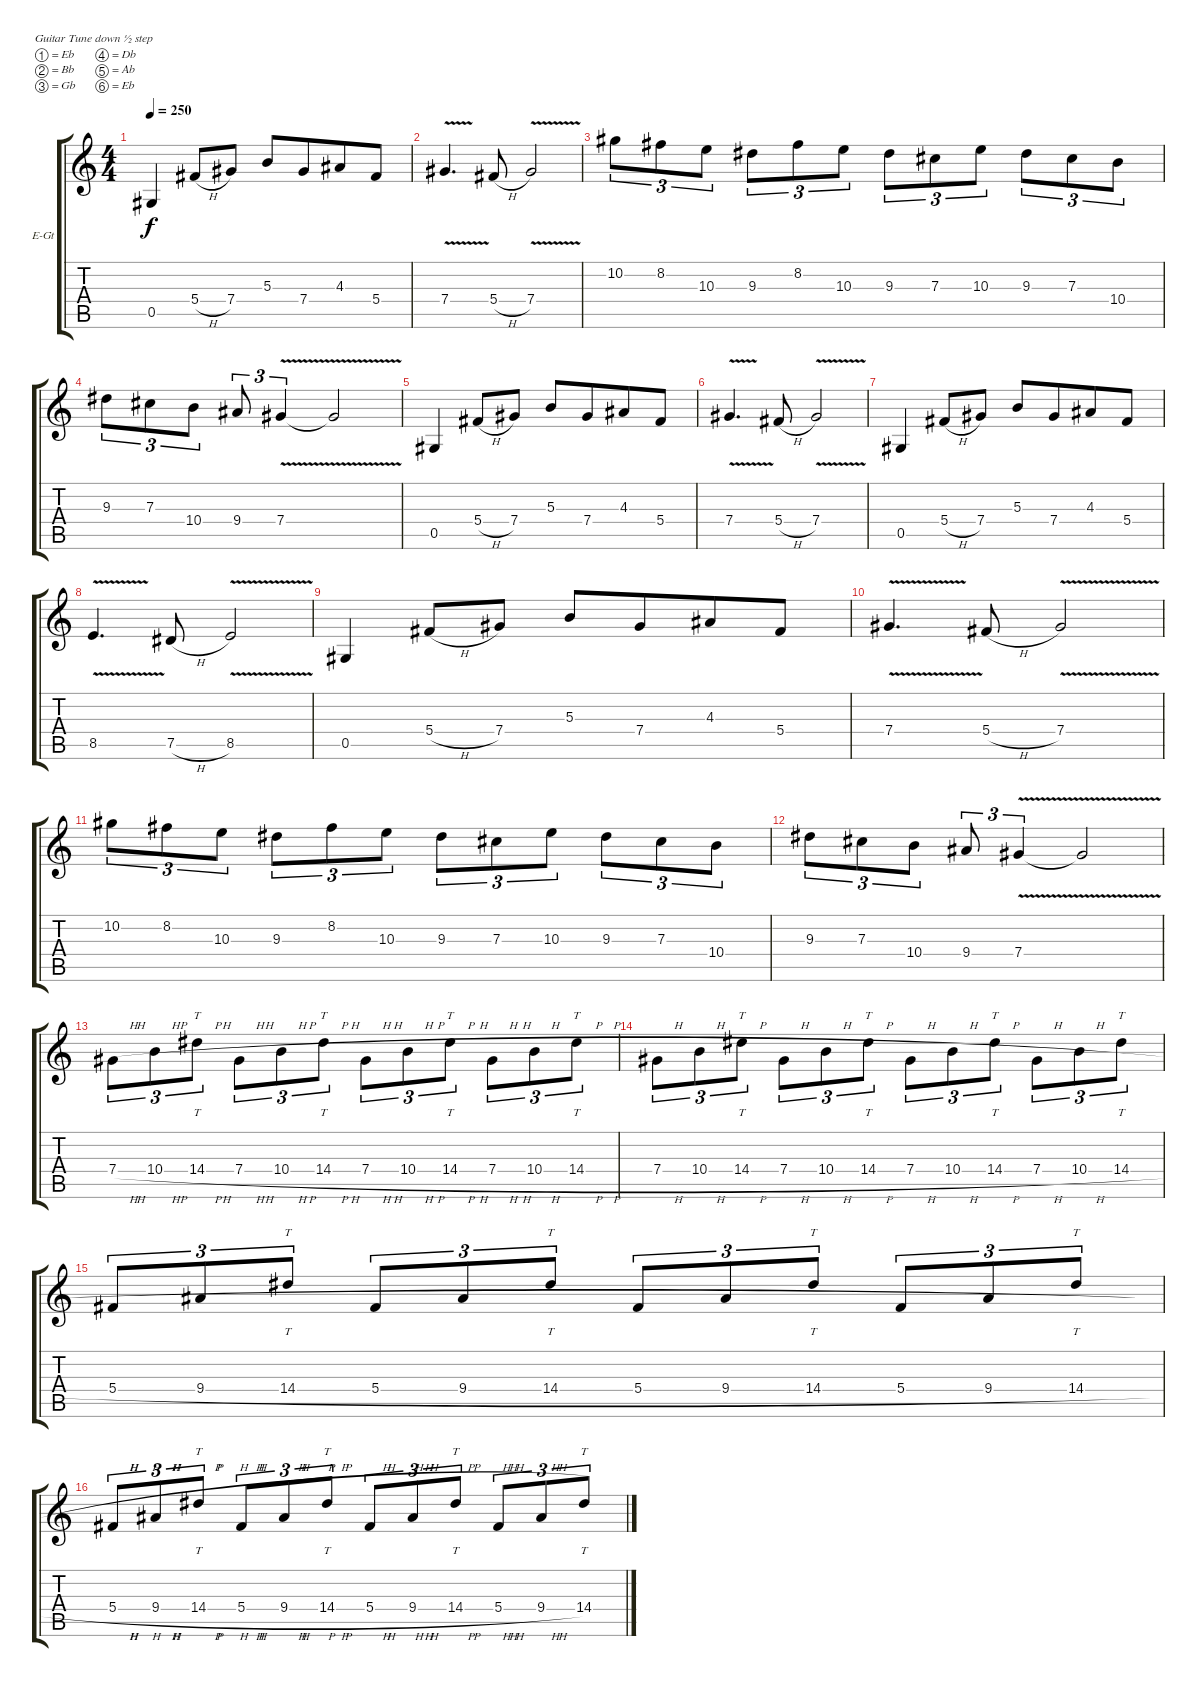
\bracketExtendMode groupsimilarinstruments
\firstSystemTrackNameOrientation horizontal
\otherSystemsTrackNameOrientation horizontal
\track ("Gitár 1 (Yngwie Malmsteen)" "E-Gt") {instrument distortionguitar}
\staff {score tabs}
\tuning (Eb4 Bb3 Gb3 Db3 Ab2 Eb2)
\ts (4 4)
\tempo 250
\clef g2
\ks c
0.5.4{dy f} 5.4{h}.8 7.4.8 5.3.8 7.4.8{beam merge} 4.3.8 5.4.8 |
7.4{v}.4{d} 5.4{h}.8 7.4{v}.2 |
10.2.8{tu (3 2)} 8.2.8{tu (3 2)} 10.3.8{tu (3 2)} 9.3.8{tu (3 2)} 8.2.8{tu (3 2)} 10.3.8{tu (3 2)} 9.3.8{tu (3 2)} 7.3.8{tu (3 2)} 10.3.8{tu (3 2)} 9.3.8{tu (3 2)} 7.3.8{tu (3 2)} 10.4.8{tu (3 2)} |
9.3.8{tu (3 2)} 7.3.8{tu (3 2)} 10.4.8{tu (3 2)} 9.4.8{tu (3 2)} 7.4{v}.4{tu (3 2)} 7.4{v t}.2 |
0.5.4 5.4{h}.8 7.4.8 5.3.8 7.4.8{beam merge} 4.3.8 5.4.8 |
7.4{v}.4{d} 5.4{h}.8 7.4{v}.2 |
0.5.4 5.4{h}.8 7.4.8 5.3.8 7.4.8{beam merge} 4.3.8 5.4.8 |
8.5{v}.4{d} 7.5{h}.8 8.5{v}.2 |
0.5.4 5.4{h}.8 7.4.8 5.3.8 7.4.8{beam merge} 4.3.8 5.4.8 |
7.4{v}.4{d} 5.4{h}.8 7.4{v}.2 |
10.2.8{tu (3 2)} 8.2.8{tu (3 2)} 10.3.8{tu (3 2)} 9.3.8{tu (3 2)} 8.2.8{tu (3 2)} 10.3.8{tu (3 2)} 9.3.8{tu (3 2)} 7.3.8{tu (3 2)} 10.3.8{tu (3 2)} 9.3.8{tu (3 2)} 7.3.8{tu (3 2)} 10.4.8{tu (3 2)} |
9.3.8{tu (3 2)} 7.3.8{tu (3 2)} 10.4.8{tu (3 2)} 9.4.8{tu (3 2)} 7.4{v}.4{tu (3 2)} 7.4{v t}.2 |
7.4{h}.8{tu (3 2)} 10.4{h}.8{tu (3 2)} 14.4{h}.8{tt tu (3 2)} 7.4{h}.8{tu (3 2)} 10.4{h}.8{tu (3 2)} 14.4{h}.8{tt tu (3 2)} 7.4{h}.8{tu (3 2)} 10.4{h}.8{tu (3 2)} 14.4{h}.8{tt tu (3 2)} 7.4{h}.8{tu (3 2)} 10.4{h}.8{tu (3 2)} 14.4{h}.8{tt tu (3 2)} |
7.4{h}.8{tu (3 2)} 10.4{h}.8{tu (3 2)} 14.4{h}.8{tt tu (3 2)} 7.4{h}.8{tu (3 2)} 10.4{h}.8{tu (3 2)} 14.4{h}.8{tt tu (3 2)} 7.4{h}.8{tu (3 2)} 10.4{h}.8{tu (3 2)} 14.4{h}.8{tt tu (3 2)} 7.4{h}.8{tu (3 2)} 10.4{h}.8{tu (3 2)} 14.4{h}.8{tt tu (3 2)} |
5.4{h}.8{tu (3 2)} 9.4{h}.8{tu (3 2)} 14.4{h}.8{tt tu (3 2)} 5.4{h}.8{tu (3 2)} 9.4{h}.8{tu (3 2)} 14.4{h}.8{tt tu (3 2)} 5.4{h}.8{tu (3 2)} 9.4{h}.8{tu (3 2)} 14.4{h}.8{tt tu (3 2)} 5.4{h}.8{tu (3 2)} 9.4{h}.8{tu (3 2)} 14.4{h}.8{tt tu (3 2)} |
5.4{h}.8{tu (3 2)} 9.4{h}.8{tu (3 2)} 14.4{h}.8{tt tu (3 2)} 5.4{h}.8{tu (3 2)} 9.4{h}.8{tu (3 2)} 14.4{h}.8{tt tu (3 2)} 5.4{h}.8{tu (3 2)} 9.4{h}.8{tu (3 2)} 14.4{h}.8{tt tu (3 2)} 5.4{h}.8{tu (3 2)} 9.4{h}.8{tu (3 2)} 14.4{h}.8{tt tu (3 2)}
